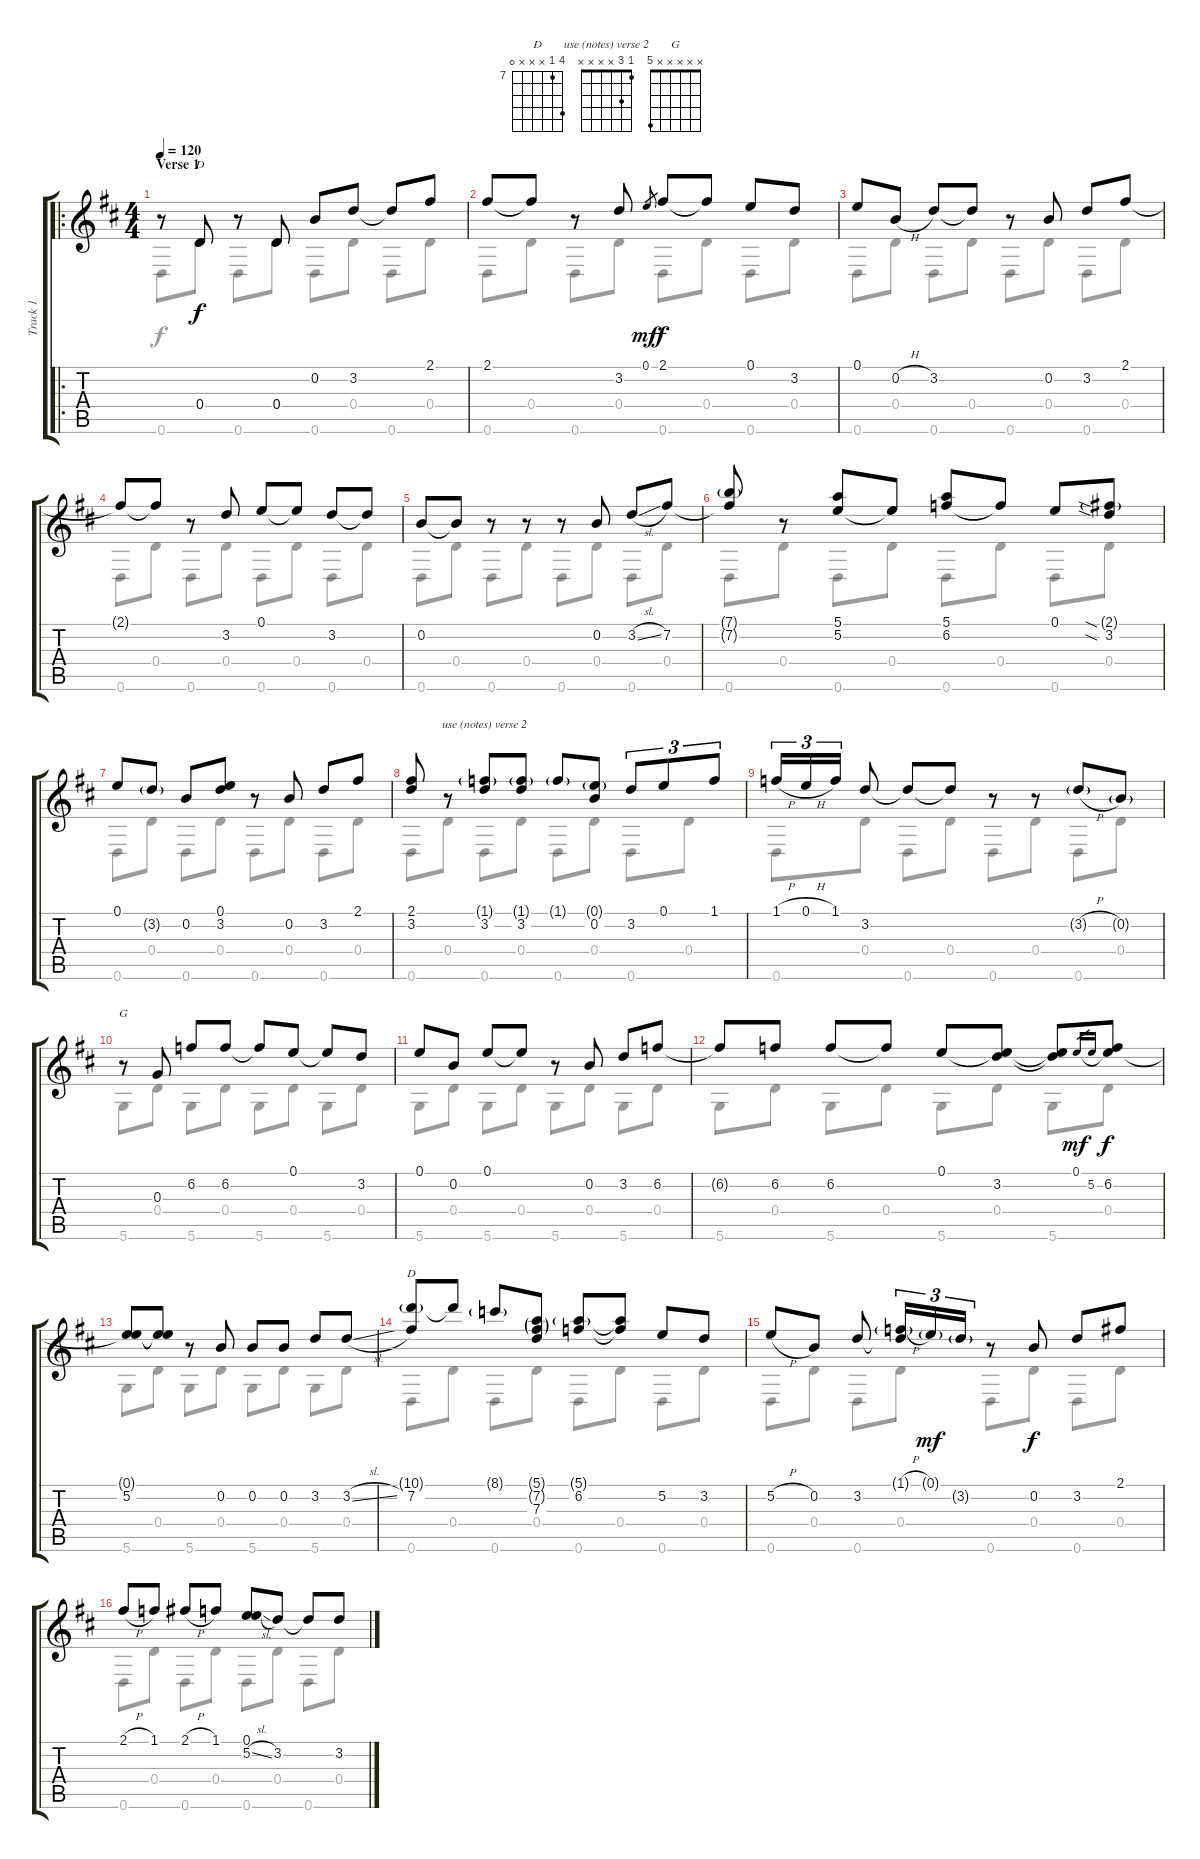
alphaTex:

\track ("Track 1" "Track 1") {instrument acousticguitarsteel}
\staff {score tabs}
\tuning (E4 B3 G3 D3 A2 D2) {hide}
\chord ("D" x x x x x x)
\chord ("use (notes) verse 2" 1 3 x x x x)
\chord ("G" x x x x x 5)
\chord ("D" 10 7 x x x 0) {firstfret 7}
\voice
\ro
\ts (4 4)
\section ("" "Verse 1")
\tempo 120
\clef g2
\ks d
r.8{dy f instrument acousticguitarsteel} 0.4.8{ch "D"} r.8 0.4.8 0.2.8 3.2.8 3.2{t}.8 2.1.8 |
2.1.8 2.1{t}.8 r.8 3.2.8 0.1.8{gr dy mf} 2.1.8{dy f} 2.1{t}.8 0.1.8 3.2.8 |
0.1.8 0.2{h}.8 3.2.8 3.2{t}.8 r.8 0.2.8 3.2.8 2.1.8 |
2.1{t}.8 2.1{t}.8 r.8 3.2.8 0.1.8 0.1{t}.8 3.2.8 3.2{t}.8 |
0.2.8 0.2{t}.8 r.8 r.8 r.8 0.2.8 3.2{sl}.8 7.2.8 |
(7.1{g} 7.2{t}).8 r.8 (5.1 5.2).8 5.2{t}.8 (5.1 6.2).8 6.2{t}.8 0.1.8 (2.1{sia g} 3.2{sia}).8 |
0.1.8 3.2{g}.8 0.2.8 (0.1 3.2).8 r.8 0.2.8 3.2.8 2.1.8 |
(2.1 3.2).8 r.8 (1.1{g} 3.2).8{ch "use (notes) verse 2"} (1.1{g} 3.2).8 1.1{g}.8 (0.1{g} 0.2).8 3.2.8{tu (3 2)} 0.1.8{tu (3 2)} 1.1.8{tu (3 2)} |
1.1{h}.16{tu (3 2)} 0.1{h}.16{tu (3 2)} 1.1.16{tu (3 2)} 3.2.8 3.2{t}.8 3.2{t}.8 r.8 r.8 3.2{h g}.8 0.2{g}.8 |
r.8{ch "G"} 0.3.8 6.2.8 6.2.8 6.2{t}.8 0.1.8 0.1{t}.8 3.2.8 |
0.1.8 0.2.8 0.1.8 0.1{t}.8 r.8 0.2.8 3.2.8 6.2.8 |
6.2{t}.8 6.2.8 6.2.8 6.2{t}.8 0.1.8 (0.1{t} 3.2).8 (0.1{t} 3.2{t}).8 0.1.16{gr dy mf} 5.2.16{gr} (0.1{t} 6.2).8{dy f} |
(0.1{t} 5.2).8 (0.1{t} 5.2{t}).8 r.8 0.2.8 0.2.8 0.2.8 3.2.8 3.2{sl}.8 |
(10.1{g} 7.2).8{ch "D"} 10.1{t}.8 8.1{g}.8 (5.1{g} 7.2{g} 7.3).8 (5.1{g} 6.2).8 (5.1{t} 6.2{t}).8 5.2.8 3.2.8 |
5.2{h}.8 0.2.8 3.2.8 (1.1{h g} 3.2{t}).16{tu (3 2)} 0.1{g}.16{tu (3 2) dy mf} 3.2{g}.16{tu (3 2)} r.8 0.2.8{dy f} 3.2.8 2.1.8 |
2.1{h}.8 1.1.8 2.1{h}.8 1.1.8 (0.1 5.2{sl}).8 3.2.8 3.2{t}.8 3.2.8
\voice
\clef g2
\ottava regular
\simile none
\ks d
0.6.8{dy f} 0.4.8 0.6.8 0.4.8 0.6.8 0.4.8 0.6.8 0.4.8 |
0.6.8 0.4.8 0.6.8 0.4.8 0.6.8 0.4.8 0.6.8 0.4.8 |
0.6.8 0.4.8 0.6.8 0.4.8 0.6.8 0.4.8 0.6.8 0.4.8 |
0.6.8 0.4.8 0.6.8 0.4.8 0.6.8 0.4.8 0.6.8 0.4.8 |
0.6.8 0.4.8 0.6.8 0.4.8 0.6.8 0.4.8 0.6.8 0.4.8 |
0.6.8 0.4.8 0.6.8 0.4.8 0.6.8 0.4.8 0.6.8 0.4.8 |
0.6.8 0.4.8 0.6.8 0.4.8 0.6.8 0.4.8 0.6.8 0.4.8 |
0.6.8 0.4.8 0.6.8 0.4.8 0.6.8 0.4.8 0.6.8 0.4.8 |
0.6.8 0.4.8 0.6.8 0.4.8 0.6.8 0.4.8 0.6.8 0.4.8 |
5.6.8 0.4.8 5.6.8 0.4.8 5.6.8 0.4.8 5.6.8 0.4.8 |
5.6.8 0.4.8 5.6.8 0.4.8 5.6.8 0.4.8 5.6.8 0.4.8 |
5.6.8 0.4.8 5.6.8 0.4.8 5.6.8 0.4.8 5.6.8 0.4.8 |
5.6.8 0.4.8 5.6.8 0.4.8 5.6.8 0.4.8 5.6.8 0.4.8 |
0.6.8 0.4.8 0.6.8 0.4.8 0.6.8 0.4.8 0.6.8 0.4.8 |
0.6.8 0.4.8 0.6.8 0.4.8 0.6.8 0.4.8 0.6.8 0.4.8 |
0.6.8 0.4.8 0.6.8 0.4.8 0.6.8 0.4.8 0.6.8 0.4.8
